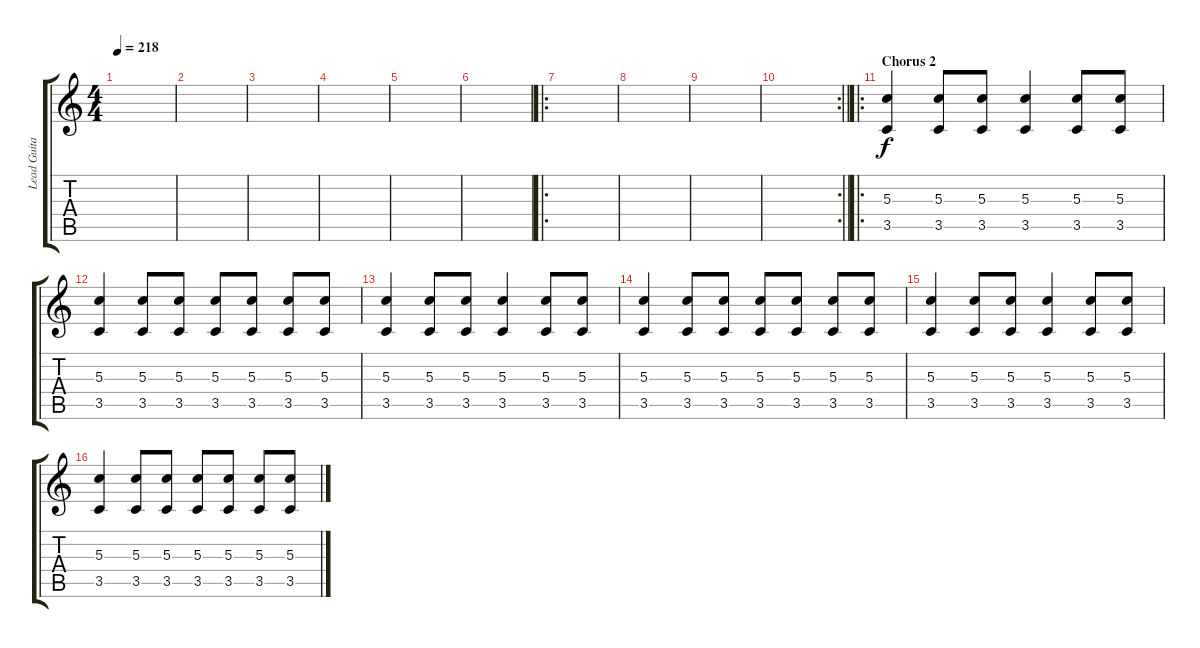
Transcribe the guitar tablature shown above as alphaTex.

\track ("Lead Guitar" "Lead Guita") {instrument distortionguitar}
\staff {score tabs}
\tuning (E4 B3 G3 D3 A2 E2) {hide}
\ts (4 4)
\tempo 218
\clef g2
\ks c
|
|
|
|
|
|
\ro
|
|
|
\rc 2
\barLineRight lightlight
|
\ro
\section ("" "Chorus 2")
(5.3 3.5).4 (5.3 3.5).8 (5.3 3.5).8 (5.3 3.5).4 (5.3 3.5).8 (5.3 3.5).8 |
(5.3 3.5).4 (5.3 3.5).8 (5.3 3.5).8 (5.3 3.5).8 (5.3 3.5).8 (5.3 3.5).8 (5.3 3.5).8 |
(5.3 3.5).4 (5.3 3.5).8 (5.3 3.5).8 (5.3 3.5).4 (5.3 3.5).8 (5.3 3.5).8 |
(5.3 3.5).4 (5.3 3.5).8 (5.3 3.5).8 (5.3 3.5).8 (5.3 3.5).8 (5.3 3.5).8 (5.3 3.5).8 |
(5.3 3.5).4 (5.3 3.5).8 (5.3 3.5).8 (5.3 3.5).4 (5.3 3.5).8 (5.3 3.5).8 |
(5.3 3.5).4 (5.3 3.5).8 (5.3 3.5).8 (5.3 3.5).8 (5.3 3.5).8 (5.3 3.5).8 (5.3 3.5).8
